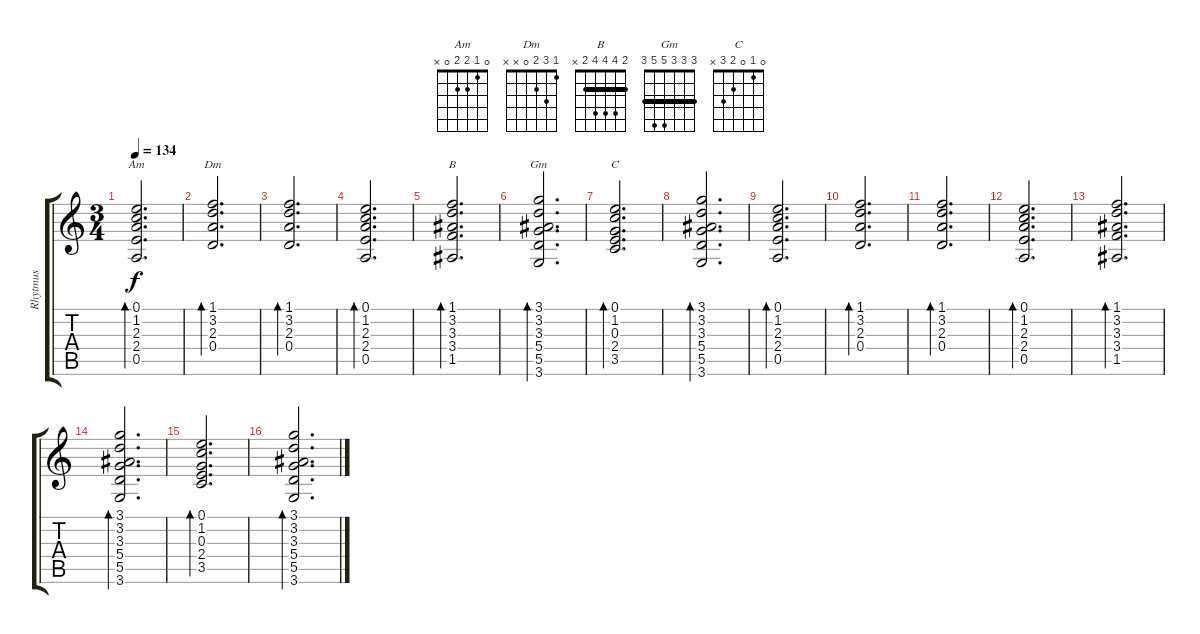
\track ("Rhytmus" "Rhytmus") {instrument acousticguitarsteel}
\staff {score tabs}
\tuning (E4 B3 G3 D3 A2 E2) {hide}
\chord ("Am" 0 1 2 2 0 x)
\chord ("Dm" 1 3 2 0 x x)
\chord ("B" 2 4 4 4 2 x) {barre 2}
\chord ("Gm" 3 3 3 5 5 3) {barre 3}
\chord ("C" 0 1 0 2 3 x)
\ts (3 4)
\tempo 134
\clef g2
\ks c
(0.1 1.2 2.3 2.4 0.5).2{d bd 60 ch "Am" dy f} |
(1.1 3.2 2.3 0.4).2{d bd 60 ch "Dm"} |
(1.1 3.2 2.3 0.4).2{d bd 60} |
(0.1 1.2 2.3 2.4 0.5).2{d bd 60} |
(1.1 3.2 3.3 3.4 1.5).2{d bd 60 ch "B"} |
(3.1 3.2 3.3 5.4 5.5 3.6).2{d bd 60 ch "Gm"} |
(0.1 1.2 0.3 2.4 3.5).2{d bd 60 ch "C"} |
(3.1 3.2 3.3 5.4 5.5 3.6).2{d bd 60} |
(0.1 1.2 2.3 2.4 0.5).2{d bd 60} |
(1.1 3.2 2.3 0.4).2{d bd 60} |
(1.1 3.2 2.3 0.4).2{d bd 60} |
(0.1 1.2 2.3 2.4 0.5).2{d bd 60} |
(1.1 3.2 3.3 3.4 1.5).2{d bd 60} |
(3.1 3.2 3.3 5.4 5.5 3.6).2{d bd 60} |
(0.1 1.2 0.3 2.4 3.5).2{d bd 60} |
(3.1 3.2 3.3 5.4 5.5 3.6).2{d bd 60}
